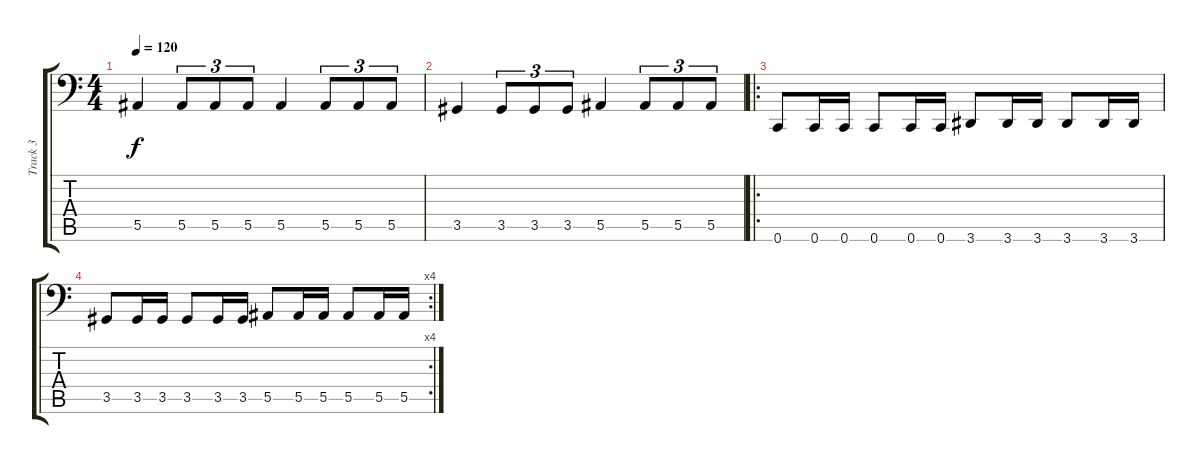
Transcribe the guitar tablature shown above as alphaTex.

\track ("Track 3" "Track 3") {instrument electricbasspick}
\staff {score tabs}
\tuning (C3 G2 Eb2 Bb1 F1 C1) {hide}
\ts (4 4)
\tempo 120
\clef f4
\ks c
5.5.4{dy f} 5.5.8{tu (3 2)} 5.5.8{tu (3 2)} 5.5.8{tu (3 2)} 5.5.4 5.5.8{tu (3 2)} 5.5.8{tu (3 2)} 5.5.8{tu (3 2)} |
3.5.4 3.5.8{tu (3 2)} 3.5.8{tu (3 2)} 3.5.8{tu (3 2)} 5.5.4 5.5.8{tu (3 2)} 5.5.8{tu (3 2)} 5.5.8{tu (3 2)} |
\ro
0.6.8 0.6.16 0.6.16 0.6.8 0.6.16 0.6.16 3.6.8 3.6.16 3.6.16 3.6.8 3.6.16 3.6.16 |
\rc 4
3.5.8 3.5.16 3.5.16 3.5.8 3.5.16 3.5.16 5.5.8 5.5.16 5.5.16 5.5.8 5.5.16 5.5.16
